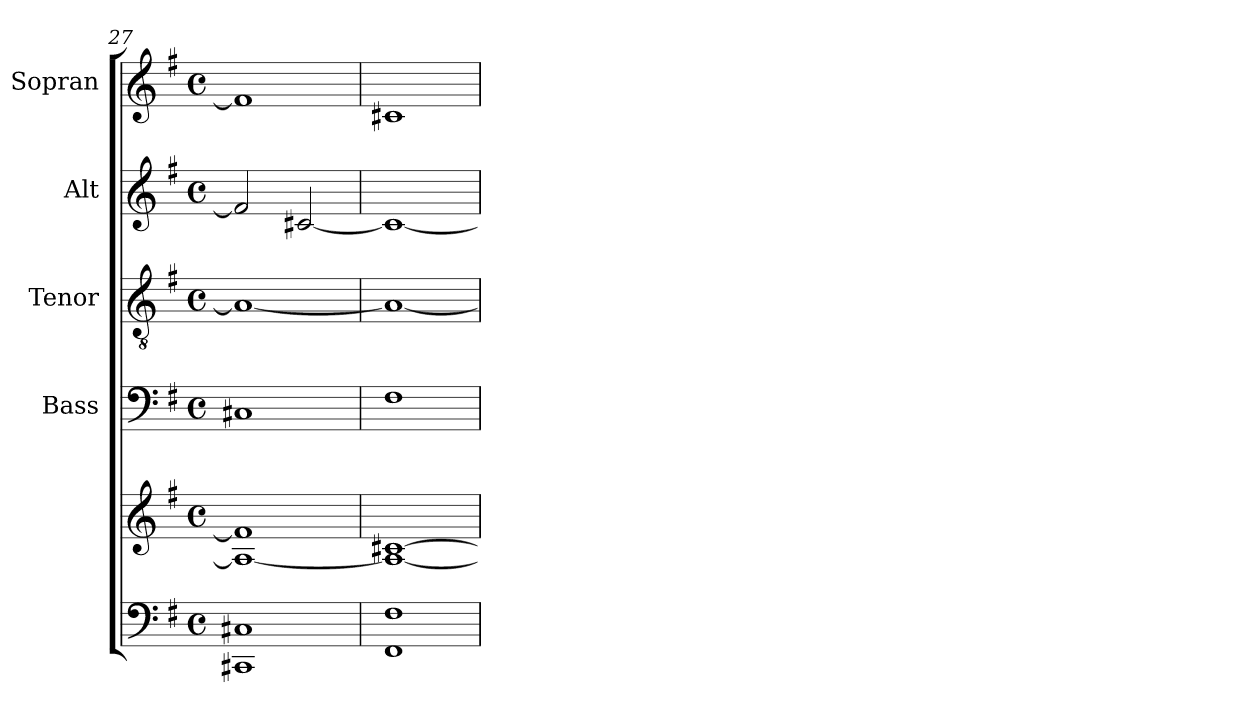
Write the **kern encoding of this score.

**kern	**kern	**kern	**kern	**kern	**kern
*part5	*part5	*part4	*part3	*part2	*part1
*staff6	*staff5	*staff4	*staff3	*staff2	*staff1
*	*	*I"Bass	*I"Tenor	*I"Alt	*I"Sopran
*	*	*I'B.	*I'T.	*I'A.	*I'S.
*clefF4	*clefG2	*clefF4	*clefGv2	*clefG2	*clefG2
*k[f#]	*k[f#]	*k[f#]	*k[f#]	*k[f#]	*k[f#]
*G:	*G:	*G:	*G:	*G:	*G:
*M4/4	*M4/4	*M4/4	*M4/4	*M4/4	*M4/4
*met(c)	*met(c)	*met(c)	*met(c)	*met(c)	*met(c)
=27	=27	=27	=27	=27	=27
1CC#X 1C#X	1A_ 1f#]	1C#X	1A_	2f#/]	1f#]
.	.	.	.	[2c#X/	.
=28	=28	=28	=28	=28	=28
1FF# 1F#	1A_ [1c#X	1F#	1A_	1c#_	1c#X
=	=	=	=	=	=
*-	*-	*-	*-	*-	*-
